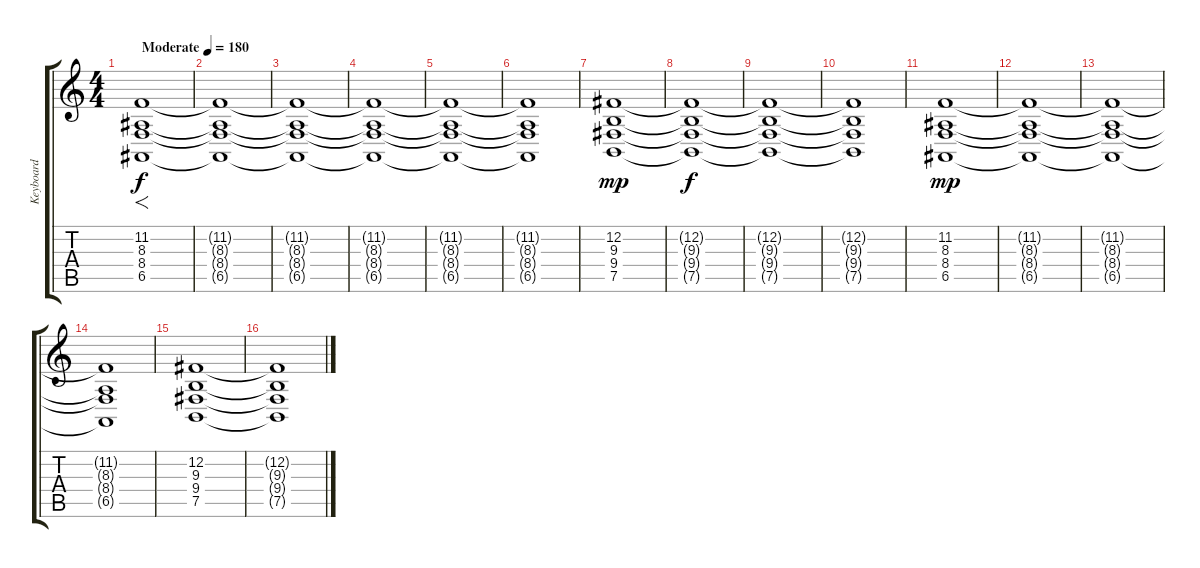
\track ("Keyboard" "Keyboard") {instrument pad4choir}
\staff {score tabs}
\tuning (B3 Gb3 D3 A2 E2 B1) {hide}
\ts (4 4)
\tempo (180 "Moderate")
\clef g2
\ks c
(11.2 8.3 8.4 6.5).1{f dy f instrument pad4choir} |
(11.2{t} 8.3{t} 8.4{t} 6.5{t}).1 |
(11.2{t} 8.3{t} 8.4{t} 6.5{t}).1 |
(11.2{t} 8.3{t} 8.4{t} 6.5{t}).1 |
(11.2{t} 8.3{t} 8.4{t} 6.5{t}).1 |
(11.2{t} 8.3{t} 8.4{t} 6.5{t}).1 |
(12.2 9.3 9.4 7.5).1{dy mp} |
(12.2{t} 9.3{t} 9.4{t} 7.5{t}).1{dy f} |
(12.2{t} 9.3{t} 9.4{t} 7.5{t}).1 |
(12.2{t} 9.3{t} 9.4{t} 7.5{t}).1 |
(11.2 8.3 8.4 6.5).1{dy mp} |
(11.2{t} 8.3{t} 8.4{t} 6.5{t}).1 |
(11.2{t} 8.3{t} 8.4{t} 6.5{t}).1 |
(11.2{t} 8.3{t} 8.4{t} 6.5{t}).1 |
(12.2 9.3 9.4 7.5).1 |
(12.2{t} 9.3{t} 9.4{t} 7.5{t}).1
